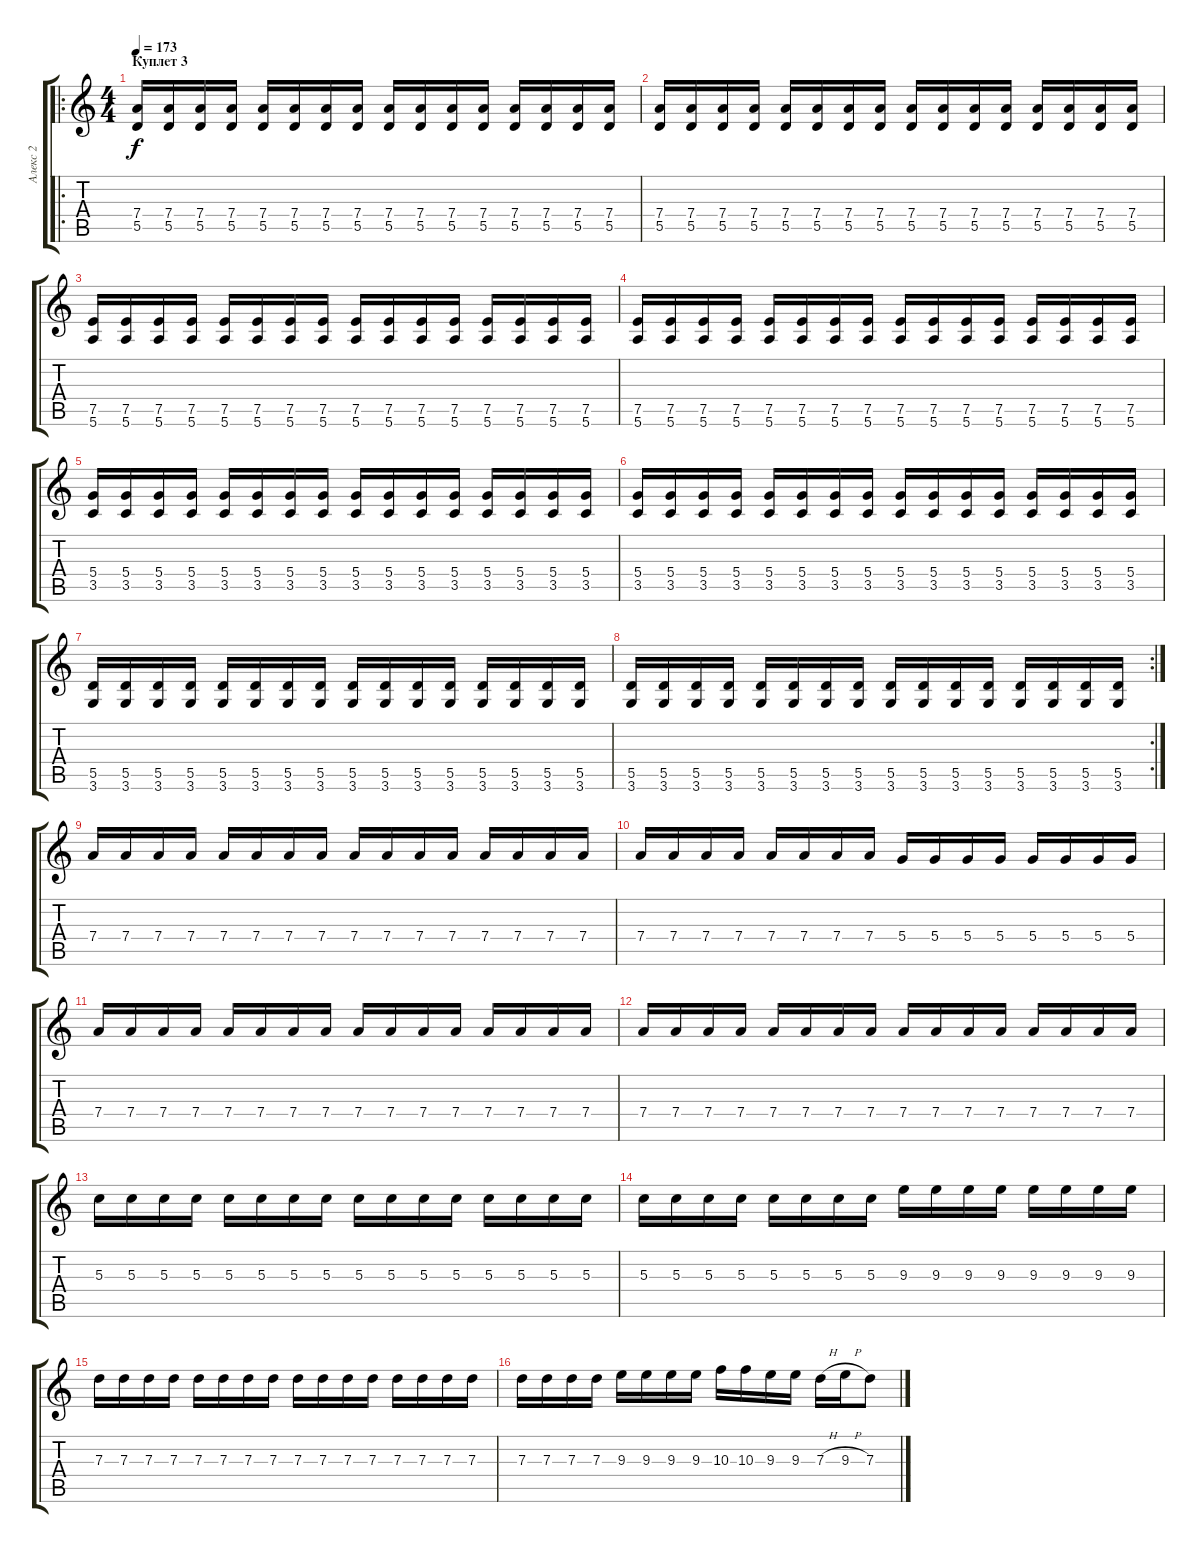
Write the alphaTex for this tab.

\track ("Алекс 2" "Алекс 2") {instrument distortionguitar}
\staff {score tabs}
\tuning (E4 B3 G3 D3 A2 E2) {hide}
\ro
\ts (4 4)
\section ("" "Куплет 3")
\tempo 173
\clef g2
\ks c
(7.4 5.5).16{dy f} (7.4 5.5).16 (7.4 5.5).16 (7.4 5.5).16 (7.4 5.5).16 (7.4 5.5).16 (7.4 5.5).16 (7.4 5.5).16 (7.4 5.5).16 (7.4 5.5).16 (7.4 5.5).16 (7.4 5.5).16 (7.4 5.5).16 (7.4 5.5).16 (7.4 5.5).16 (7.4 5.5).16 |
(7.4 5.5).16 (7.4 5.5).16 (7.4 5.5).16 (7.4 5.5).16 (7.4 5.5).16 (7.4 5.5).16 (7.4 5.5).16 (7.4 5.5).16 (7.4 5.5).16 (7.4 5.5).16 (7.4 5.5).16 (7.4 5.5).16 (7.4 5.5).16 (7.4 5.5).16 (7.4 5.5).16 (7.4 5.5).16 |
(7.5 5.6).16 (7.5 5.6).16 (7.5 5.6).16 (7.5 5.6).16 (7.5 5.6).16 (7.5 5.6).16 (7.5 5.6).16 (7.5 5.6).16 (7.5 5.6).16 (7.5 5.6).16 (7.5 5.6).16 (7.5 5.6).16 (7.5 5.6).16 (7.5 5.6).16 (7.5 5.6).16 (7.5 5.6).16 |
(7.5 5.6).16 (7.5 5.6).16 (7.5 5.6).16 (7.5 5.6).16 (7.5 5.6).16 (7.5 5.6).16 (7.5 5.6).16 (7.5 5.6).16 (7.5 5.6).16 (7.5 5.6).16 (7.5 5.6).16 (7.5 5.6).16 (7.5 5.6).16 (7.5 5.6).16 (7.5 5.6).16 (7.5 5.6).16 |
(5.4 3.5).16 (5.4 3.5).16 (5.4 3.5).16 (5.4 3.5).16 (5.4 3.5).16 (5.4 3.5).16 (5.4 3.5).16 (5.4 3.5).16 (5.4 3.5).16 (5.4 3.5).16 (5.4 3.5).16 (5.4 3.5).16 (5.4 3.5).16 (5.4 3.5).16 (5.4 3.5).16 (5.4 3.5).16 |
(5.4 3.5).16 (5.4 3.5).16 (5.4 3.5).16 (5.4 3.5).16 (5.4 3.5).16 (5.4 3.5).16 (5.4 3.5).16 (5.4 3.5).16 (5.4 3.5).16 (5.4 3.5).16 (5.4 3.5).16 (5.4 3.5).16 (5.4 3.5).16 (5.4 3.5).16 (5.4 3.5).16 (5.4 3.5).16 |
(5.5 3.6).16 (5.5 3.6).16 (5.5 3.6).16 (5.5 3.6).16 (5.5 3.6).16 (5.5 3.6).16 (5.5 3.6).16 (5.5 3.6).16 (5.5 3.6).16 (5.5 3.6).16 (5.5 3.6).16 (5.5 3.6).16 (5.5 3.6).16 (5.5 3.6).16 (5.5 3.6).16 (5.5 3.6).16 |
\rc 2
(5.5 3.6).16 (5.5 3.6).16 (5.5 3.6).16 (5.5 3.6).16 (5.5 3.6).16 (5.5 3.6).16 (5.5 3.6).16 (5.5 3.6).16 (5.5 3.6).16 (5.5 3.6).16 (5.5 3.6).16 (5.5 3.6).16 (5.5 3.6).16 (5.5 3.6).16 (5.5 3.6).16 (5.5 3.6).16 |
7.4.16 7.4.16 7.4.16 7.4.16 7.4.16 7.4.16 7.4.16 7.4.16 7.4.16 7.4.16 7.4.16 7.4.16 7.4.16 7.4.16 7.4.16 7.4.16 |
7.4.16 7.4.16 7.4.16 7.4.16 7.4.16 7.4.16 7.4.16 7.4.16 5.4.16 5.4.16 5.4.16 5.4.16 5.4.16 5.4.16 5.4.16 5.4.16 |
7.4.16 7.4.16 7.4.16 7.4.16 7.4.16 7.4.16 7.4.16 7.4.16 7.4.16 7.4.16 7.4.16 7.4.16 7.4.16 7.4.16 7.4.16 7.4.16 |
7.4.16 7.4.16 7.4.16 7.4.16 7.4.16 7.4.16 7.4.16 7.4.16 7.4.16 7.4.16 7.4.16 7.4.16 7.4.16 7.4.16 7.4.16 7.4.16 |
5.3.16 5.3.16 5.3.16 5.3.16 5.3.16 5.3.16 5.3.16 5.3.16 5.3.16 5.3.16 5.3.16 5.3.16 5.3.16 5.3.16 5.3.16 5.3.16 |
5.3.16 5.3.16 5.3.16 5.3.16 5.3.16 5.3.16 5.3.16 5.3.16 9.3.16 9.3.16 9.3.16 9.3.16 9.3.16 9.3.16 9.3.16 9.3.16 |
7.3.16 7.3.16 7.3.16 7.3.16 7.3.16 7.3.16 7.3.16 7.3.16 7.3.16 7.3.16 7.3.16 7.3.16 7.3.16 7.3.16 7.3.16 7.3.16 |
7.3.16 7.3.16 7.3.16 7.3.16 9.3.16 9.3.16 9.3.16 9.3.16 10.3.16 10.3.16 9.3.16 9.3.16 7.3{h}.16 9.3{h}.16 7.3.8
